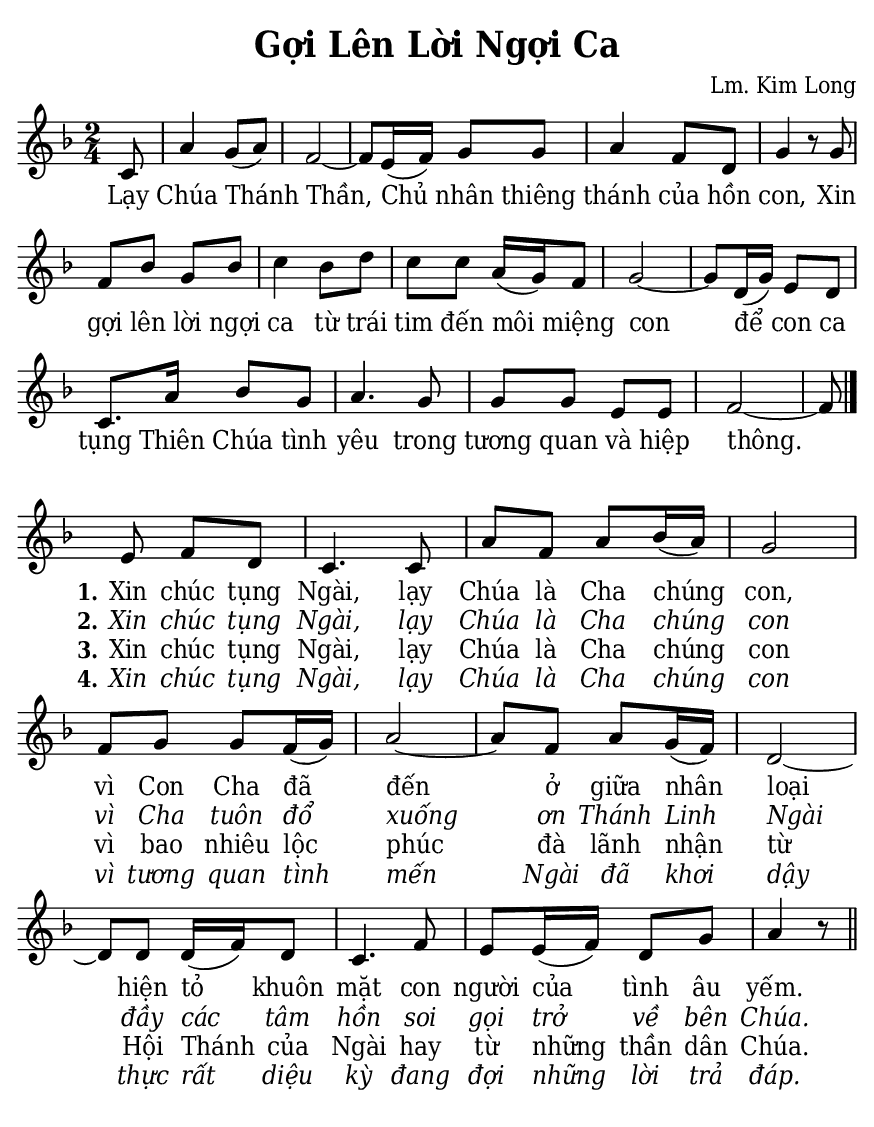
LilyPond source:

% Cài đặt chung
\version "2.24.3"
\include "english.ly"

\header {
  title = "Gợi Lên Lời Ngợi Ca"
  poet = ""
  composer = "Lm. Kim Long"
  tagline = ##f
}

% Nhạc
nhacPhanMot = \relative c' {
  \key f \major
  \time 2/4
  \partial 8 c8 |
  a'4 g8 (a) | f2 ~ |
  f8 e16 (f) g8 g |
  a4 f8 d |
  g4 r8 g |
  f bf g bf |
  c4 bf8 d |
  c c a16 (g) f8 |
  g2 ~ |
  g8 d16 (g) e8 d |
  c8. a'16 bf8 g |
  a4. g8 |
  g g e e |
  f2 ~ |
  f8 \bar "|."
}

nhacPhanHai = \relative c' {
  \key f \major
  \time 2/4
  \partial 4. e8 f d |
  c4. c8 |
  a' f a bf16 (a) |
  g2 |
  f8 g g f16 (g) |
  a2 ~ |
  a8 f a g16 (f) |
  d2 ~ |
  d8 d d16 (f) d8 |
  c4. f8 |
  e e16 (f) d8 g |
  a4 r8 \bar "||"
}

% Lời
loiPhanMot = \lyricmode {
  Lạy Chúa Thánh Thần, Chủ nhân thiêng thánh của hồn con,
  Xin gợi lên lời ngợi ca từ trái tim đến môi miệng con
  để con ca tụng Thiên Chúa tình yêu trong tương quan và hiệp thông.
}

loiPhanHai = \lyricmode {
  <<
    {
      \set stanza = "1."
      Xin chúc tụng Ngài, lạy Chúa là Cha chúng con,
      vì Con Cha đã đến ở giữa nhân loại
      hiện tỏ khuôn mặt con người của tình âu yếm.
    }
    \new Lyrics {
	    \set associatedVoice = "beSop"
	    \set stanza = "2."
      \override Lyrics.LyricText.font-shape = #'italic
      Xin chúc tụng Ngài, lạy Chúa là Cha chúng con
      vì Cha tuôn đổ xuống ơn Thánh Linh Ngài
      đầy các tâm hồn soi gọi trở về bên Chúa.
    }
    \new Lyrics {
	    \set associatedVoice = "beSop"
	    \set stanza = "3."
      Xin chúc tụng Ngài, lạy Chúa là Cha chúng con
      vì bao nhiêu lộc phúc đà lãnh nhận
      từ Hội Thánh của Ngài hay từ những thần dân Chúa.
    }
    \new Lyrics {
	    \set associatedVoice = "beSop"
	    \set stanza = "4."
      \override Lyrics.LyricText.font-shape = #'italic
      Xin chúc tụng Ngài, lạy Chúa là Cha chúng con
      vì tương quan tình mến Ngài đã khơi dậy
      thực rất diệu kỳ đang đợi những lời trả đáp.
    }
  >>
}

% Dàn trang
\paper {
  #(set-paper-size "a5")
  top-margin = 3\mm
  bottom-margin = 3\mm
  left-margin = 3\mm
  right-margin = 3\mm
  indent = #0
  #(define fonts
	 (make-pango-font-tree "Deja Vu Serif Condensed"
	 		       "Deja Vu Serif Condensed"
			       "Deja Vu Serif Condensed"
			       (/ 20 20)))
  print-page-number = ##f
}

\score {
  <<
    \new Staff <<
        \clef treble
        \new Voice = beSop {
          \nhacPhanMot
        }
      \new Lyrics \lyricsto beSop \loiPhanMot
    >>
  >>
  \layout {
    \override Lyrics.LyricSpace.minimum-distance = #0.7
    \override Score.BarNumber.break-visibility = ##(#f #f #f)
    \override Score.SpacingSpanner.uniform-stretching = ##t
    ragged-last = ##f
  }
}

\score {
  <<
    \new Staff <<
        \clef treble
        \new Voice = beSop {
          \nhacPhanHai
        }
      \new Lyrics \lyricsto beSop \loiPhanHai
    >>
  >>
  \layout {
    \override Staff.TimeSignature.transparent = ##t
    \override Lyrics.LyricSpace.minimum-distance = #1.2
    \override Score.BarNumber.break-visibility = ##(#f #f #f)
    \override Score.SpacingSpanner.uniform-stretching = ##t
    ragged-last = ##f
  }
}
